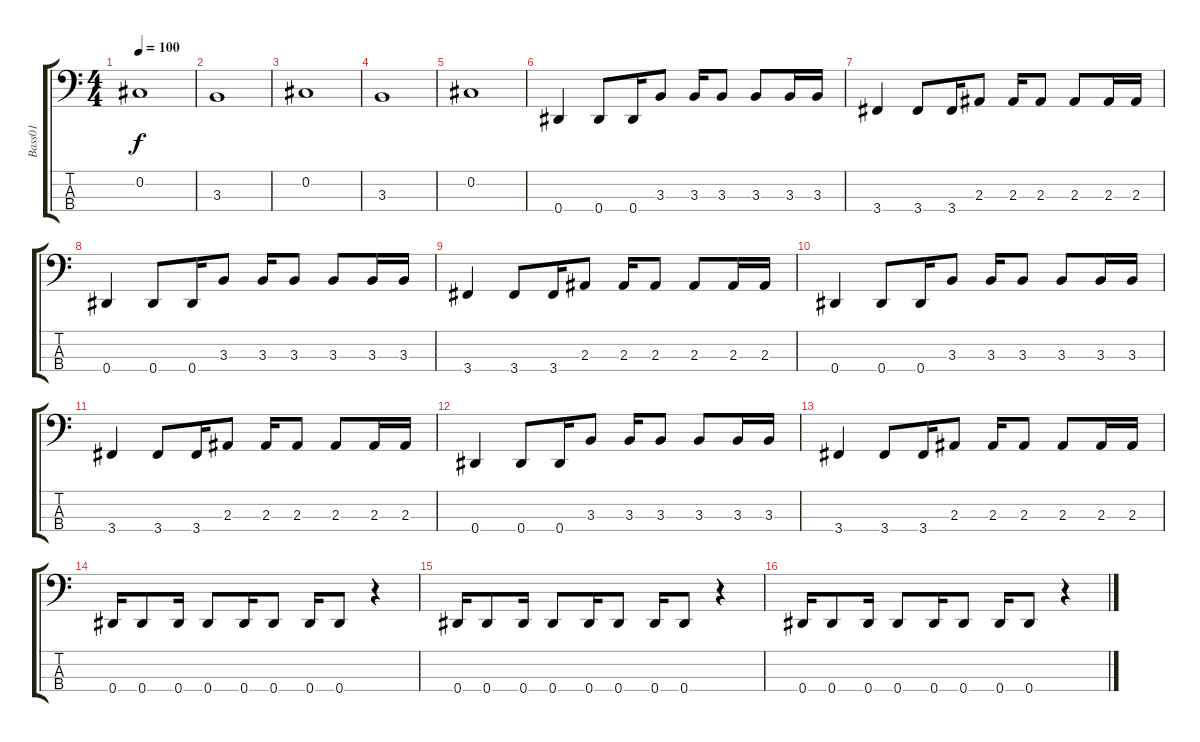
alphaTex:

\track ("Bass01" "Bass01") {instrument electricbassfinger}
\staff {score tabs}
\tuning (Gb2 Db2 Ab1 Eb1) {hide}
\ts (4 4)
\tempo 100
\clef f4
\ks c
0.2.1{dy f} |
3.3.1 |
0.2.1 |
3.3.1 |
0.2.1 |
0.4.4 0.4.8 0.4.16 3.3.8 3.3.16 3.3.8 3.3.8 3.3.16 3.3.16 |
3.4.4 3.4.8 3.4.16 2.3.8 2.3.16 2.3.8 2.3.8 2.3.16 2.3.16 |
0.4.4 0.4.8 0.4.16 3.3.8 3.3.16 3.3.8 3.3.8 3.3.16 3.3.16 |
3.4.4 3.4.8 3.4.16 2.3.8 2.3.16 2.3.8 2.3.8 2.3.16 2.3.16 |
0.4.4 0.4.8 0.4.16 3.3.8 3.3.16 3.3.8 3.3.8 3.3.16 3.3.16 |
3.4.4 3.4.8 3.4.16 2.3.8 2.3.16 2.3.8 2.3.8 2.3.16 2.3.16 |
0.4.4 0.4.8 0.4.16 3.3.8 3.3.16 3.3.8 3.3.8 3.3.16 3.3.16 |
3.4.4 3.4.8 3.4.16 2.3.8 2.3.16 2.3.8 2.3.8 2.3.16 2.3.16 |
0.4.16 0.4.8 0.4.16 0.4.8 0.4.16 0.4.8 0.4.16 0.4.8 r.4 |
0.4.16 0.4.8 0.4.16 0.4.8 0.4.16 0.4.8 0.4.16 0.4.8 r.4 |
0.4.16 0.4.8 0.4.16 0.4.8 0.4.16 0.4.8 0.4.16 0.4.8 r.4
